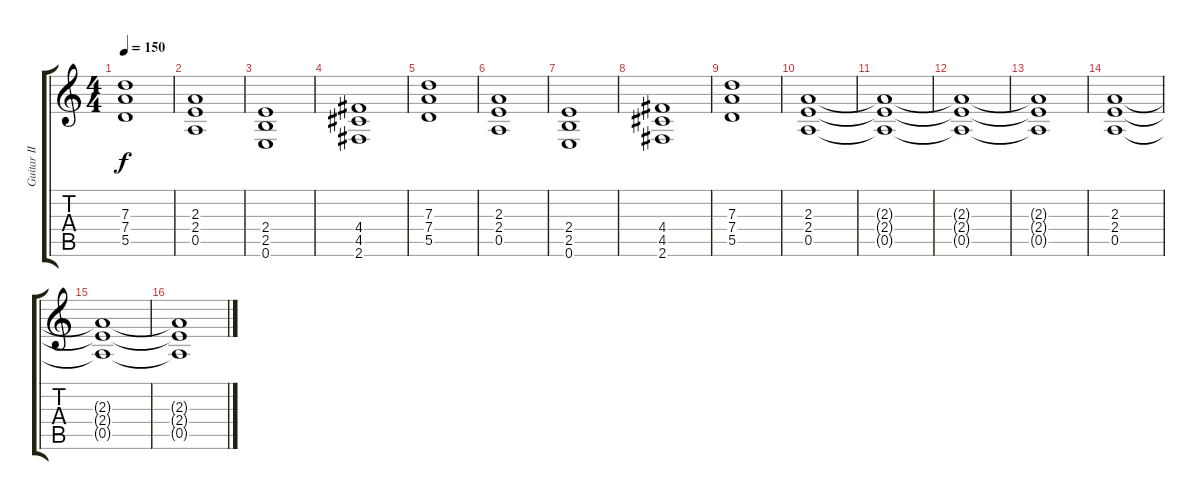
\track ("Guitar II" "Guitar II") {instrument distortionguitar}
\staff {score tabs}
\tuning (E4 B3 G3 D3 A2 E2) {hide}
\ts (4 4)
\tempo 150
\clef g2
\ks c
(7.3 7.4 5.5).1{dy f} |
(2.3 2.4 0.5).1{volume 13 instrument distortionguitar} |
(2.4 2.5 0.6).1 |
(4.4 4.5 2.6).1 |
(7.3 7.4 5.5).1 |
(2.3 2.4 0.5).1{volume 13 instrument distortionguitar} |
(2.4 2.5 0.6).1 |
(4.4 4.5 2.6).1 |
(7.3 7.4 5.5).1 |
(2.3 2.4 0.5).1 |
(2.3{t} 2.4{t} 0.5{t}).1 |
(2.3{t} 2.4{t} 0.5{t}).1 |
(2.3{t} 2.4{t} 0.5{t}).1{volume 0} |
(2.3 2.4 0.5).1 |
(2.3{t} 2.4{t} 0.5{t}).1 |
(2.3{t} 2.4{t} 0.5{t}).1
